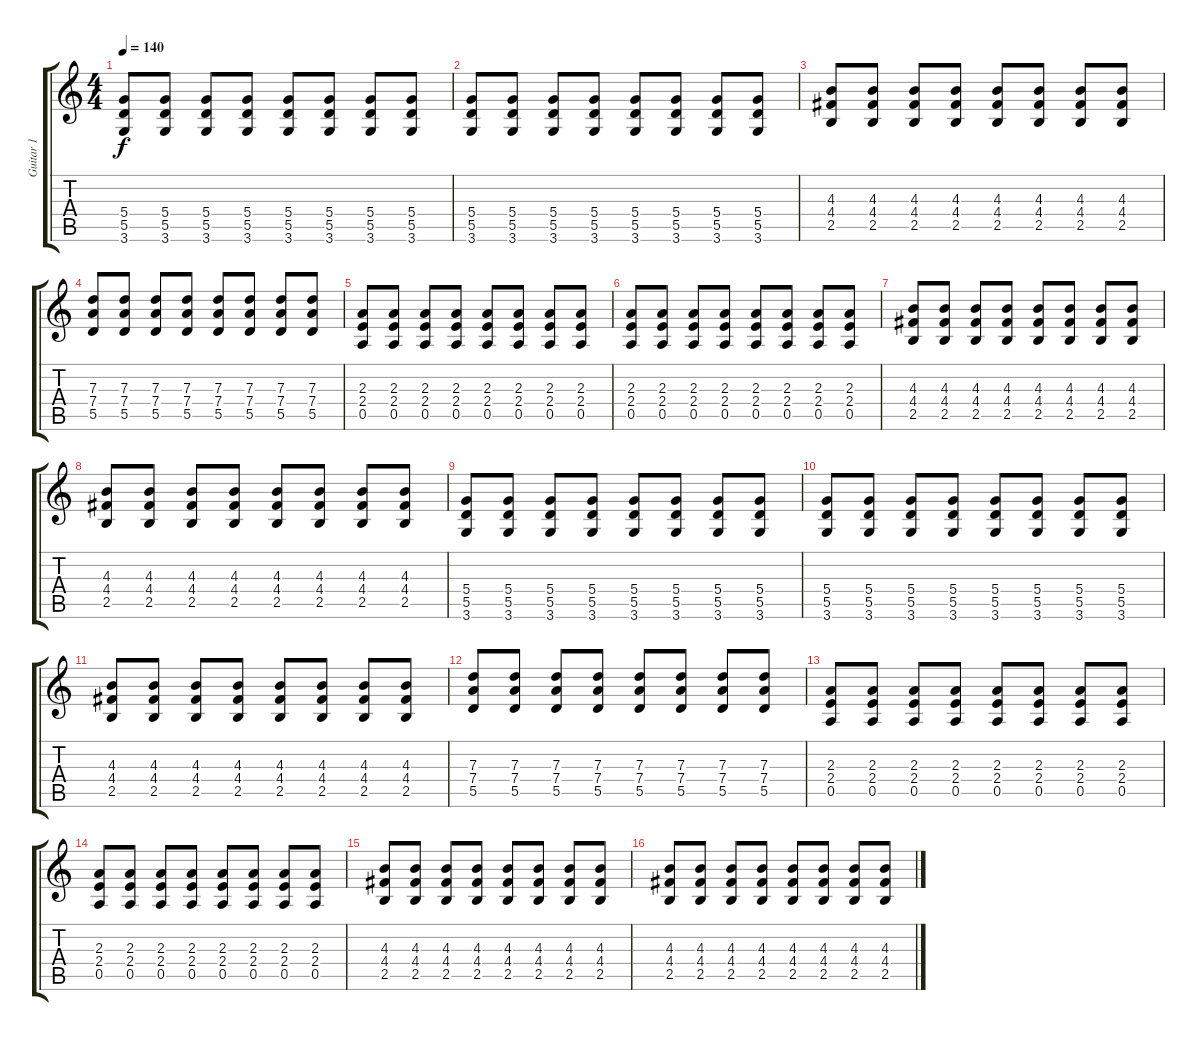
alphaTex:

\track ("Guitar 1" "Guitar 1") {instrument electricguitarclean}
\staff {score tabs}
\tuning (E4 B3 G3 D3 A2 E2) {hide}
\ts (4 4)
\section ("" "")
\tempo 140
\clef g2
\ks c
(5.4 5.5 3.6).8{dy f volume 10 instrument overdrivenguitar} (5.4 5.5 3.6).8 (5.4 5.5 3.6).8 (5.4 5.5 3.6).8 (5.4 5.5 3.6).8 (5.4 5.5 3.6).8 (5.4 5.5 3.6).8 (5.4 5.5 3.6).8 |
(5.4 5.5 3.6).8 (5.4 5.5 3.6).8 (5.4 5.5 3.6).8 (5.4 5.5 3.6).8 (5.4 5.5 3.6).8 (5.4 5.5 3.6).8 (5.4 5.5 3.6).8 (5.4 5.5 3.6).8 |
(4.3 4.4 2.5).8 (4.3 4.4 2.5).8 (4.3 4.4 2.5).8 (4.3 4.4 2.5).8 (4.3 4.4 2.5).8 (4.3 4.4 2.5).8 (4.3 4.4 2.5).8 (4.3 4.4 2.5).8 |
(7.3 7.4 5.5).8 (7.3 7.4 5.5).8 (7.3 7.4 5.5).8 (7.3 7.4 5.5).8 (7.3 7.4 5.5).8 (7.3 7.4 5.5).8 (7.3 7.4 5.5).8 (7.3 7.4 5.5).8 |
(2.3 2.4 0.5).8 (2.3 2.4 0.5).8 (2.3 2.4 0.5).8 (2.3 2.4 0.5).8 (2.3 2.4 0.5).8 (2.3 2.4 0.5).8 (2.3 2.4 0.5).8 (2.3 2.4 0.5).8 |
(2.3 2.4 0.5).8 (2.3 2.4 0.5).8 (2.3 2.4 0.5).8 (2.3 2.4 0.5).8 (2.3 2.4 0.5).8 (2.3 2.4 0.5).8 (2.3 2.4 0.5).8 (2.3 2.4 0.5).8 |
(4.3 4.4 2.5).8 (4.3 4.4 2.5).8 (4.3 4.4 2.5).8 (4.3 4.4 2.5).8 (4.3 4.4 2.5).8 (4.3 4.4 2.5).8 (4.3 4.4 2.5).8 (4.3 4.4 2.5).8 |
(4.3 4.4 2.5).8 (4.3 4.4 2.5).8 (4.3 4.4 2.5).8 (4.3 4.4 2.5).8 (4.3 4.4 2.5).8 (4.3 4.4 2.5).8 (4.3 4.4 2.5).8 (4.3 4.4 2.5).8 |
(5.4 5.5 3.6).8 (5.4 5.5 3.6).8 (5.4 5.5 3.6).8 (5.4 5.5 3.6).8 (5.4 5.5 3.6).8 (5.4 5.5 3.6).8 (5.4 5.5 3.6).8 (5.4 5.5 3.6).8 |
(5.4 5.5 3.6).8 (5.4 5.5 3.6).8 (5.4 5.5 3.6).8 (5.4 5.5 3.6).8 (5.4 5.5 3.6).8 (5.4 5.5 3.6).8 (5.4 5.5 3.6).8 (5.4 5.5 3.6).8 |
(4.3 4.4 2.5).8 (4.3 4.4 2.5).8 (4.3 4.4 2.5).8 (4.3 4.4 2.5).8 (4.3 4.4 2.5).8 (4.3 4.4 2.5).8 (4.3 4.4 2.5).8 (4.3 4.4 2.5).8 |
(7.3 7.4 5.5).8 (7.3 7.4 5.5).8 (7.3 7.4 5.5).8 (7.3 7.4 5.5).8 (7.3 7.4 5.5).8 (7.3 7.4 5.5).8 (7.3 7.4 5.5).8 (7.3 7.4 5.5).8 |
(2.3 2.4 0.5).8 (2.3 2.4 0.5).8 (2.3 2.4 0.5).8 (2.3 2.4 0.5).8 (2.3 2.4 0.5).8 (2.3 2.4 0.5).8 (2.3 2.4 0.5).8 (2.3 2.4 0.5).8 |
(2.3 2.4 0.5).8 (2.3 2.4 0.5).8 (2.3 2.4 0.5).8 (2.3 2.4 0.5).8 (2.3 2.4 0.5).8 (2.3 2.4 0.5).8 (2.3 2.4 0.5).8 (2.3 2.4 0.5).8 |
(4.3 4.4 2.5).8 (4.3 4.4 2.5).8 (4.3 4.4 2.5).8 (4.3 4.4 2.5).8 (4.3 4.4 2.5).8 (4.3 4.4 2.5).8 (4.3 4.4 2.5).8 (4.3 4.4 2.5).8 |
(4.3 4.4 2.5).8 (4.3 4.4 2.5).8 (4.3 4.4 2.5).8 (4.3 4.4 2.5).8 (4.3 4.4 2.5).8 (4.3 4.4 2.5).8 (4.3 4.4 2.5).8 (4.3 4.4 2.5).8
